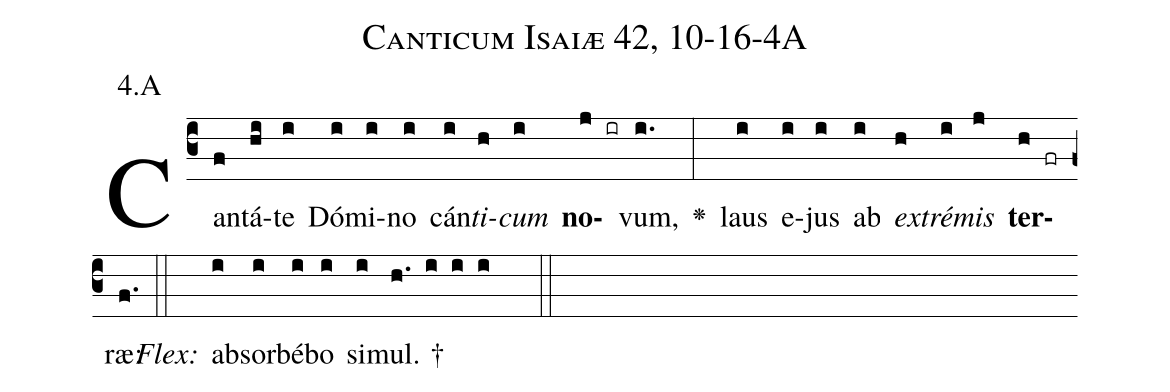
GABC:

name: Canticum Isaiæ 42, 10-16-4A;
annotation: 4.A;
%%
(c3)Can(f)tá(hi)te(i) Dó(i)mi(i)no(i) cán(i)<i>ti</i>(h)<i>cum</i>(i) <b>no</b>(j ir)vum,(i.) <v>\greheightstar</v>(:) laus(i) e(i)jus(i) ab(i) <i>ex</i>(h)<i>tré</i>(i)<i>mis</i>(j) <b>ter</b>(h fr)ræ:(f.) (::)
<i>Flex:</i>()  ab(i)sor(i)bé(i)bo(i) si(i)mul. †(h. i i i  ::)

%E(i) u(h) o(i) u(j) a(h) e.(f.) (::)
